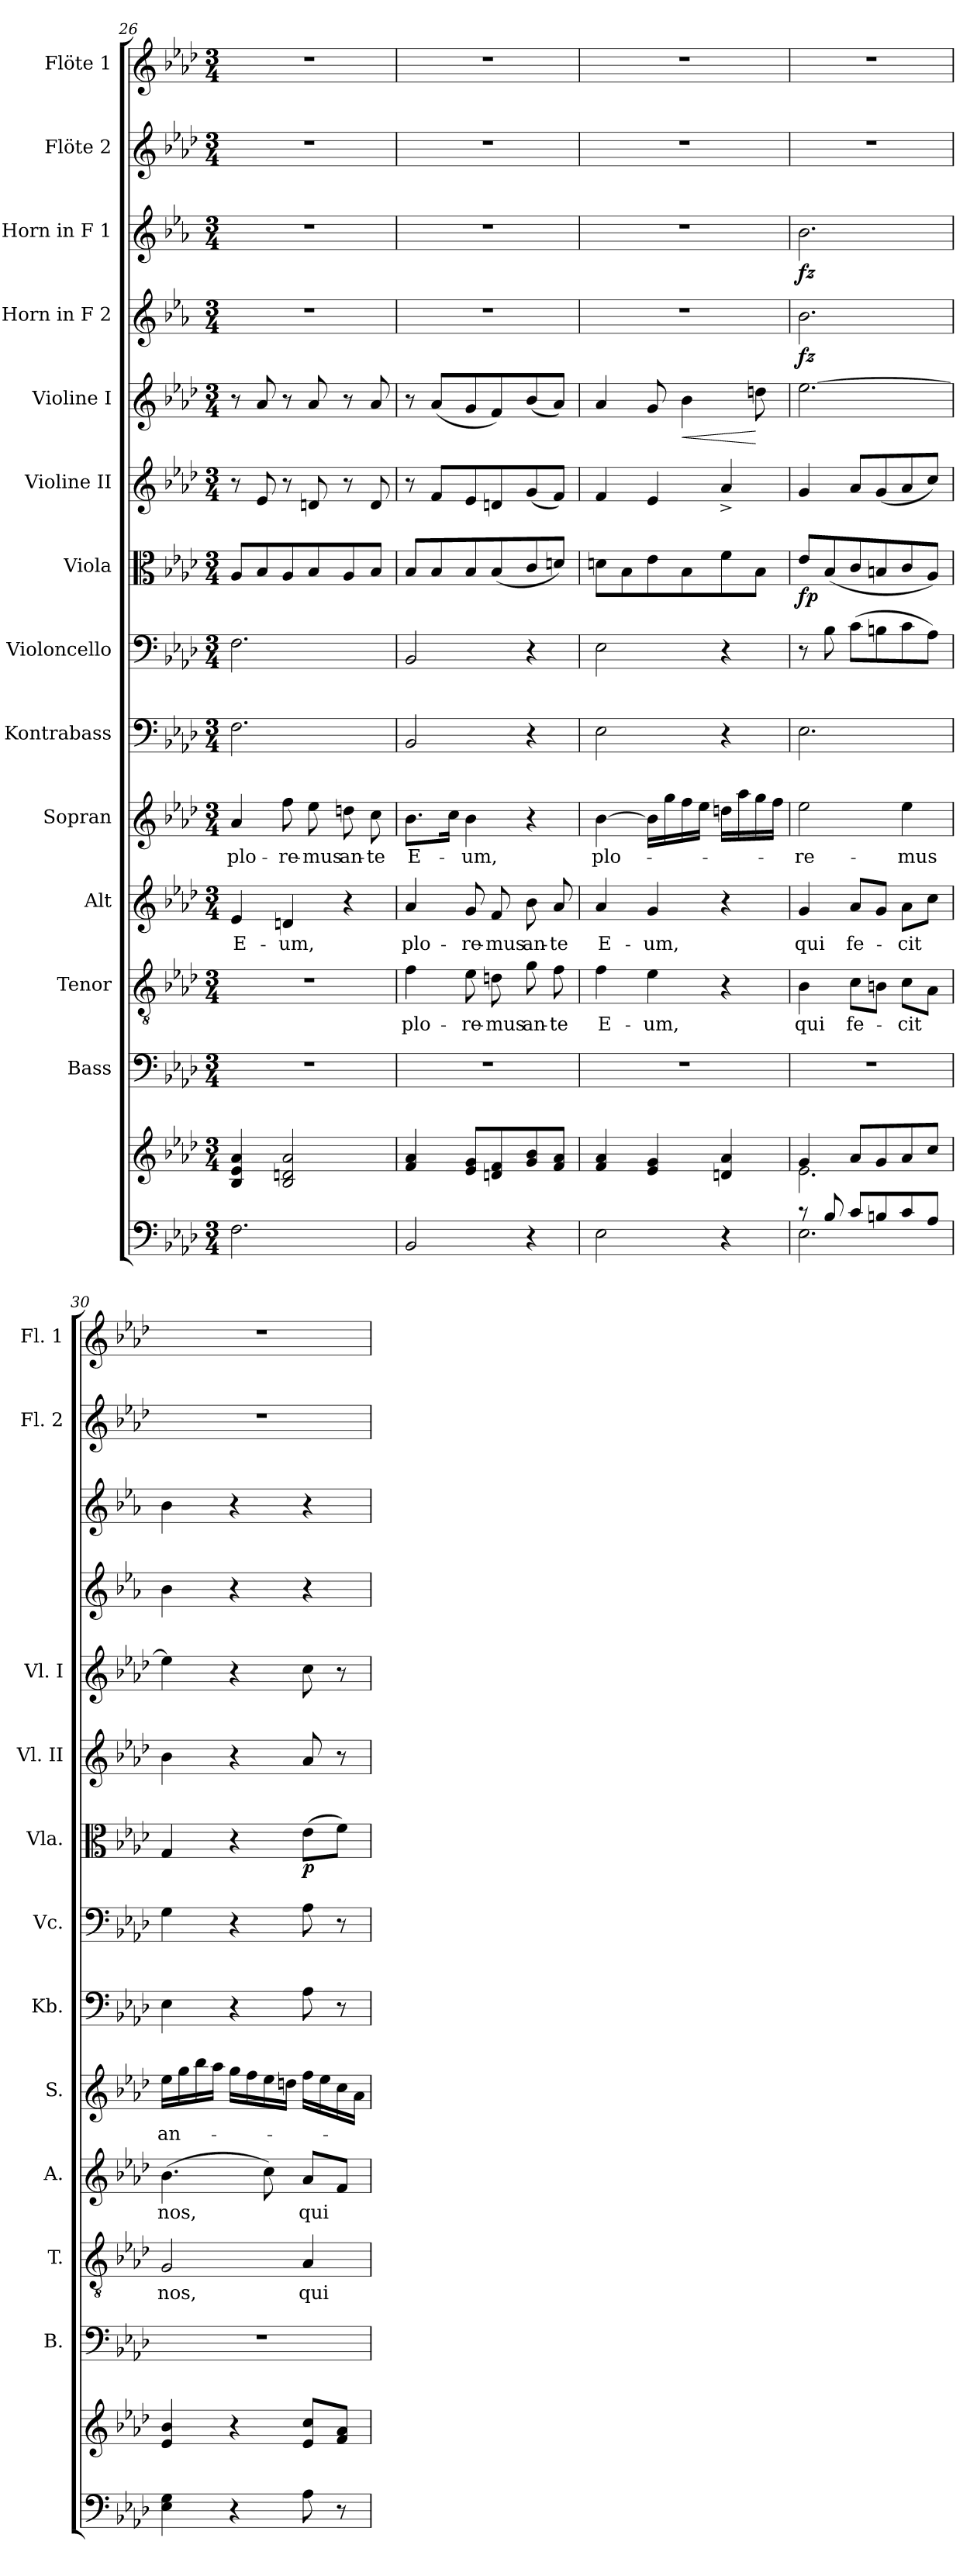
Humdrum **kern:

**kern	**kern	**kern	**kern	**text	**kern	**text	**kern	**text	**kern	**kern	**kern	**dynam	**kern	**kern	**dynam	**kern	**dynam	**kern	**dynam	**kern	**kern
*part14	*part14	*part13	*part12	*part12	*part11	*part11	*part10	*part10	*part9	*part8	*part7	*part7	*part6	*part5	*part5	*part4	*part4	*part3	*part3	*part2	*part1
*staff15	*staff14	*staff13	*staff12	*staff12	*staff11	*staff11	*staff10	*staff10	*staff9	*staff8	*staff7	*staff7	*staff6	*staff5	*staff5	*staff4	*staff4	*staff3	*staff3	*staff2	*staff1
*	*	*I"Bass	*I"Tenor	*	*I"Alt	*	*I"Sopran	*	*I"Kontrabass	*I"Violoncello	*I"Viola	*	*I"Violine II	*I"Violine I	*	*I"Horn in F 2	*	*I"Horn in F 1	*	*I"Flöte 2	*I"Flöte 1
*	*	*I'B.	*I'T.	*	*I'A.	*	*I'S.	*	*I'Kb.	*I'Vc.	*I'Vla.	*	*I'Vl. II	*I'Vl. I	*	*	*	*	*	*I'Fl. 2	*I'Fl. 1
*clefF4	*clefG2	*clefF4	*clefGv2	*	*clefG2	*	*clefG2	*	*clefF4	*clefF4	*clefC3	*	*clefG2	*clefG2	*	*clefG2	*	*clefG2	*	*clefG2	*clefG2
*	*	*	*	*	*	*	*	*	*ITrd7c12	*	*	*	*	*	*	*ITrd4c7	*	*ITrd4c7	*	*	*
*k[b-e-a-d-]	*k[b-e-a-d-]	*k[b-e-a-d-]	*k[b-e-a-d-]	*	*k[b-e-a-d-]	*	*k[b-e-a-d-]	*	*k[b-e-a-d-]	*k[b-e-a-d-]	*k[b-e-a-d-]	*	*k[b-e-a-d-]	*k[b-e-a-d-]	*	*k[b-e-a-d-]	*	*k[b-e-a-d-]	*	*k[b-e-a-d-]	*k[b-e-a-d-]
*A-:	*A-:	*A-:	*A-:	*	*A-:	*	*A-:	*	*A-:	*A-:	*A-:	*	*A-:	*A-:	*	*A-:	*	*A-:	*	*A-:	*A-:
*M3/4	*M3/4	*M3/4	*M3/4	*	*M3/4	*	*M3/4	*	*M3/4	*M3/4	*M3/4	*	*M3/4	*M3/4	*	*M3/4	*	*M3/4	*	*M3/4	*M3/4
=26	=26	=26	=26	=26	=26	=26	=26	=26	=26	=26	=26	=26	=26	=26	=26	=26	=26	=26	=26	=26	=26
!	!	!	!	!	!	!LO:LY:b	!	!LO:LY:b	!	!	!	!	!	!	!	!	!	!	!	!	!
2.F\	4B-/ 4e-/ 4a-/	2.r	2.r	.	4e-/	E-	4a-/	plo-	2.FF\	2.F\	8A-/L	.	8r	8r	.	2.r	.	2.r	.	2.r	2.r
.	.	.	.	.	.	.	.	.	.	.	8B-/	.	8e-/	8a-/	.	.	.	.	.	.	.
!	!	!	!	!	!	!LO:LY:b	!	!LO:LY:b	!	!	!	!	!	!	!	!	!	!	!	!	!
.	2B-/ 2dn/ 2a-/	.	.	.	4dn/	-um,	8ff\	-re-	.	.	8A-/	.	8r	8r	.	.	.	.	.	.	.
!	!	!	!	!	!	!	!	!LO:LY:b	!	!	!	!	!	!	!	!	!	!	!	!	!
.	.	.	.	.	.	.	8ee-\	-mus	.	.	8B-/	.	8dn/	8a-/	.	.	.	.	.	.	.
!	!	!	!	!	!	!	!	!LO:LY:b	!	!	!	!	!	!	!	!	!	!	!	!	!
.	.	.	.	.	4r	.	8ddn\	an-	.	.	8A-/	.	8r	8r	.	.	.	.	.	.	.
!	!	!	!	!	!	!	!	!LO:LY:b	!	!	!	!	!	!	!	!	!	!	!	!	!
.	.	.	.	.	.	.	8cc\	-te	.	.	8B-/J	.	8d/	8a-/	.	.	.	.	.	.	.
=27	=27	=27	=27	=27	=27	=27	=27	=27	=27	=27	=27	=27	=27	=27	=27	=27	=27	=27	=27	=27	=27
!	!	!	!	!LO:LY:b	!	!LO:LY:b	!	!LO:LY:b	!	!	!	!	!	!	!	!	!	!	!	!	!
2BB-/	4f/ 4a-/	2.r	4f\	plo-	4a-/	plo-	8.b-\L	E-	2BBB-/	2BB-/	8B-/L	.	8r	8r	.	2.r	.	2.r	.	2.r	2.r
.	.	.	.	.	.	.	.	.	.	.	8B-/	.	8f/L	(<8a-/L	.	.	.	.	.	.	.
.	.	.	.	.	.	.	16cc\Jk	.	.	.	.	.	.	.	.	.	.	.	.	.	.
!	!	!	!	!LO:LY:b	!	!LO:LY:b	!	!LO:LY:b	!	!	!	!	!	!	!	!	!	!	!	!	!
.	8e-/ 8g/L	.	8e-\	-re-	8g/	-re-	4b-\	-um,	.	.	8B-/	.	8e-/	8g/	.	.	.	.	.	.	.
!	!	!	!	!LO:LY:b	!	!LO:LY:b	!	!	!	!	!	!	!	!	!	!	!	!	!	!	!
.	8dn/ 8f/	.	8dn\	-mus	8f/	-mus	.	.	.	.	(<8B-/	.	8dn/	8f/)	.	.	.	.	.	.	.
!	!	!	!	!LO:LY:b	!	!LO:LY:b	!	!	!	!	!	!	!	!	!	!	!	!	!	!	!
4r	8g/ 8b-/	.	8g\	an-	8b-\	an-	4r	.	4r	4r	8c/	.	(<8g/	(<8b-/	.	.	.	.	.	.	.
!	!	!	!	!LO:LY:b	!	!LO:LY:b	!	!	!	!	!	!	!	!	!	!	!	!	!	!	!
.	8f/ 8a-/J	.	8f\	-te	8a-/	-te	.	.	.	.	8dn/J)	.	8f/J)	8a-/J)	.	.	.	.	.	.	.
!!LO:PB:g=z
=28	=28	=28	=28	=28	=28	=28	=28	=28	=28	=28	=28	=28	=28	=28	=28	=28	=28	=28	=28	=28	=28
!	!	!	!	!LO:LY:b	!	!LO:LY:b	!	!LO:LY:b	!	!	!	!	!	!	!	!	!	!	!	!	!
2E-\	4f/ 4a-/	2.r	4f\	E-	4a-/	E-	[4b-\	plo-	2EE-\	2E-\	8dn\L	.	4f/	4a-/	.	2.r	.	2.r	.	2.r	2.r
.	.	.	.	.	.	.	.	.	.	.	8B-\	.	.	.	.	.	.	.	.	.	.
!	!	!	!	!LO:LY:b	!	!LO:LY:b	!	!	!	!	!	!	!	!	!	!	!	!	!	!	!
.	4e-/ 4g/	.	4e-\	-um,	4g/	-um,	16b-\LL]	.	.	.	8e-\	.	4e-/	8g/	.	.	.	.	.	.	.
.	.	.	.	.	.	.	16gg\	.	.	.	.	.	.	.	.	.	.	.	.	.	.
!	!	!	!	!	!	!	!	!	!	!	!	!	!	!	!LO:HP:b	!	!	!	!	!	!
.	.	.	.	.	.	.	16ff\	.	.	.	8B-\	.	.	4b-\	<	.	.	.	.	.	.
.	.	.	.	.	.	.	16ee-\JJ	.	.	.	.	.	.	.	.	.	.	.	.	.	.
4r	4dn/ 4a-/	.	4r	.	4r	.	16ddn\LL	.	4r	4r	8f\	.	4a-^</	.	.	.	.	.	.	.	.
.	.	.	.	.	.	.	16aa-\	.	.	.	.	.	.	.	.	.	.	.	.	.	.
.	.	.	.	.	.	.	16gg\	.	.	.	8B-\J	.	.	8ddn\	[	.	.	.	.	.	.
.	.	.	.	.	.	.	16ff\JJ	.	.	.	.	.	.	.	.	.	.	.	.	.	.
=29	=29	=29	=29	=29	=29	=29	=29	=29	=29	=29	=29	=29	=29	=29	=29	=29	=29	=29	=29	=29	=29
*^	*^	*	*	*	*	*	*	*	*	*	*	*	*	*	*	*	*	*	*	*	*
!	!	!	!	!	!	!LO:LY:b	!	!LO:LY:b	!	!LO:LY:b	!	!	!	!LO:DY:b	!	!	!	!	!LO:DY:b	!	!LO:DY:b	!	!
8rB	2.E-\	4g/	2.e-\	2.r	4B-\	qui	4g/	qui	2ee-\	-re-	2.EE-\	8r	8e-/L	fp	4g/	[2.ee-\	.	2.e-\	fz	2.e-\	fz	2.r	2.r
8B-/	.	.	.	.	.	.	.	.	.	.	.	8B-\	(<8B-/	.	.	.	.	.	.	.	.	.	.
!	!	!	!	!	!	!LO:LY:b	!	!LO:LY:b	!	!	!	!	!	!	!	!	!	!	!	!	!	!	!
8c/L	.	8a-/L	.	.	8c\L	fe-	8a-/L	fe-	.	.	.	(>8c\L	8c/	.	8a-/L	.	.	.	.	.	.	.	.
8Bn/	.	8g/	.	.	8Bn\J	.	8g/J	.	.	.	.	8Bn\	8Bn/	.	(<8g/	.	.	.	.	.	.	.	.
!	!	!	!	!	!	!LO:LY:b	!	!LO:LY:b	!	!LO:LY:b	!	!	!	!	!	!	!	!	!	!	!	!	!
8c/	.	8a-/	.	.	8c\L	-cit	8a-\L	-cit	4ee-\	-mus	.	8c\	8c/	.	8a-/	.	.	.	.	.	.	.	.
8A-/J	.	8cc/J	.	.	8A-\J	.	8cc\J	.	.	.	.	8A-\J)	8A-/J)	.	8cc/J)	.	.	.	.	.	.	.	.
*v	*v	*	*	*	*	*	*	*	*	*	*	*	*	*	*	*	*	*	*	*	*	*	*
*	*v	*v	*	*	*	*	*	*	*	*	*	*	*	*	*	*	*	*	*	*	*	*
=30	=30	=30	=30	=30	=30	=30	=30	=30	=30	=30	=30	=30	=30	=30	=30	=30	=30	=30	=30	=30	=30
!	!	!	!	!LO:LY:b	!	!LO:LY:b	!	!LO:LY:b	!	!	!	!	!	!	!	!	!	!	!	!	!
4E-\ 4G\	4e-/ 4b-/	2.r	2G/	nos,	(>4.b-\	nos,	16ee-\LL	an-	4EE-\	4G\	4G/	.	4b-\	4ee-\]	.	4e-\	.	4e-\	.	2.r	2.r
.	.	.	.	.	.	.	16gg\	.	.	.	.	.	.	.	.	.	.	.	.	.	.
.	.	.	.	.	.	.	16bb-\	.	.	.	.	.	.	.	.	.	.	.	.	.	.
.	.	.	.	.	.	.	16aa-\JJ	.	.	.	.	.	.	.	.	.	.	.	.	.	.
4r	4r	.	.	.	.	.	16gg\LL	.	4r	4r	4r	.	4r	4r	.	4r	.	4r	.	.	.
.	.	.	.	.	.	.	16ff\	.	.	.	.	.	.	.	.	.	.	.	.	.	.
.	.	.	.	.	8cc\)	.	16ee-\	.	.	.	.	.	.	.	.	.	.	.	.	.	.
.	.	.	.	.	.	.	16ddn\JJ	.	.	.	.	.	.	.	.	.	.	.	.	.	.
!	!	!	!	!LO:LY:b	!	!LO:LY:b	!	!	!	!	!	!LO:DY:b	!	!	!	!	!	!	!	!	!
8A-\	8e-/ 8cc/L	.	4A-/	qui	8a-/L	qui	16ff\LL	.	8AA-\	8A-\	(>8e-\L	p	8a-/	8cc\	.	4r	.	4r	.	.	.
.	.	.	.	.	.	.	16ee-\	.	.	.	.	.	.	.	.	.	.	.	.	.	.
8r	8f/ 8a-/J	.	.	.	8f/J	.	16cc\	.	8r	8r	8f\J)	.	8r	8r	.	.	.	.	.	.	.
.	.	.	.	.	.	.	16a-\JJ	.	.	.	.	.	.	.	.	.	.	.	.	.	.
=	=	=	=	=	=	=	=	=	=	=	=	=	=	=	=	=	=	=	=	=	=
*-	*-	*-	*-	*-	*-	*-	*-	*-	*-	*-	*-	*-	*-	*-	*-	*-	*-	*-	*-	*-	*-
